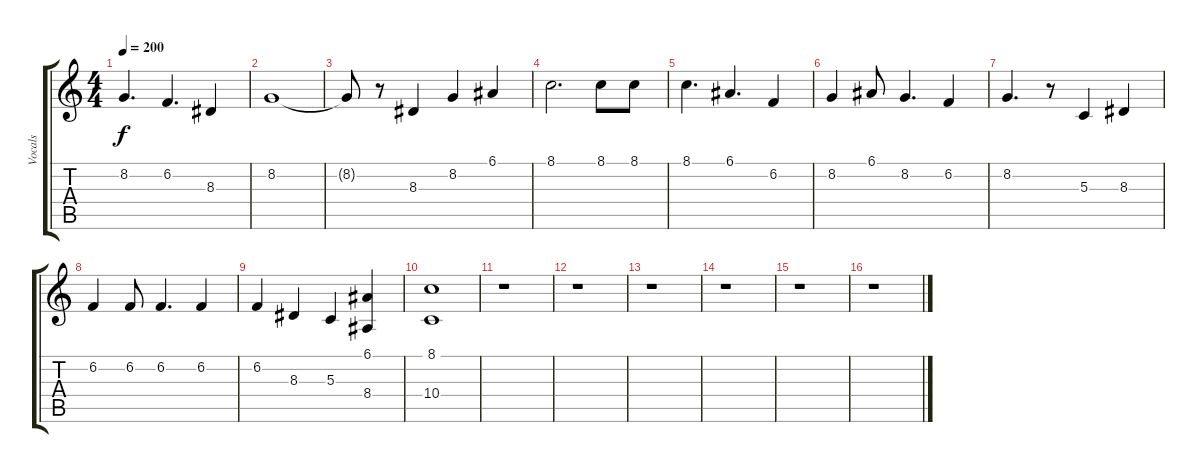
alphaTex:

\track ("Vocals" "Vocals") {instrument lead2sawtooth}
\staff {score tabs}
\tuning (E4 B3 G3 D3 A2 E2) {hide}
\ts (4 4)
\tempo 200
\clef g2
\ks c
8.2.4{d dy f} 6.2.4{d} 8.3.4 |
8.2.1 |
8.2{t}.8 r.8 8.3.4 8.2.4 6.1.4 |
8.1.2{d} 8.1.8 8.1.8 |
8.1.4{d} 6.1.4{d} 6.2.4 |
8.2.4 6.1.8 8.2.4{d} 6.2.4 |
8.2.4{d} r.8 5.3.4 8.3.4 |
6.2.4 6.2.8 6.2.4{d} 6.2.4 |
6.2.4 8.3.4 5.3.4 (6.1 8.4).4 |
\section ("" "")
(8.1 10.4).1 |
r.1 |
r.1 |
r.1 |
r.1 |
r.1 |
r.1
